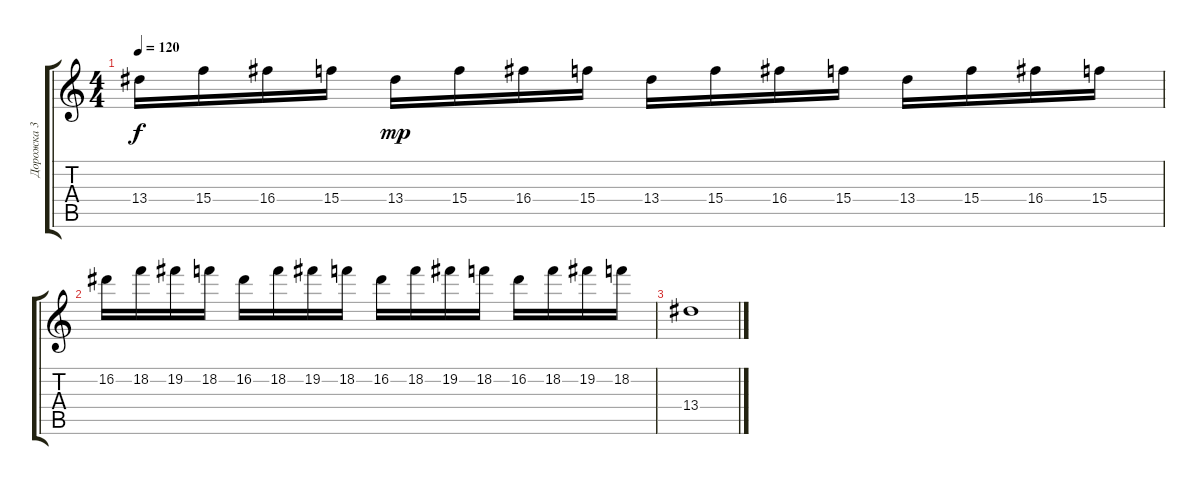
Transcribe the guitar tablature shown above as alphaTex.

\track ("Дорожка 3" "Дорожка 3") {instrument distortionguitar}
\staff {score tabs}
\tuning (E4 B3 G3 D3 A2 E2) {hide}
\ts (4 4)
\tempo 120
\clef g2
\ks c
13.4.16{dy f} 15.4.16 16.4.16 15.4.16 13.4.16{dy mp} 15.4.16 16.4.16 15.4.16 13.4.16 15.4.16 16.4.16 15.4.16 13.4.16 15.4.16 16.4.16 15.4.16 |
16.2.16 18.2.16 19.2.16 18.2.16 16.2.16 18.2.16 19.2.16 18.2.16 16.2.16 18.2.16 19.2.16 18.2.16 16.2.16 18.2.16 19.2.16 18.2.16 |
13.4.1
